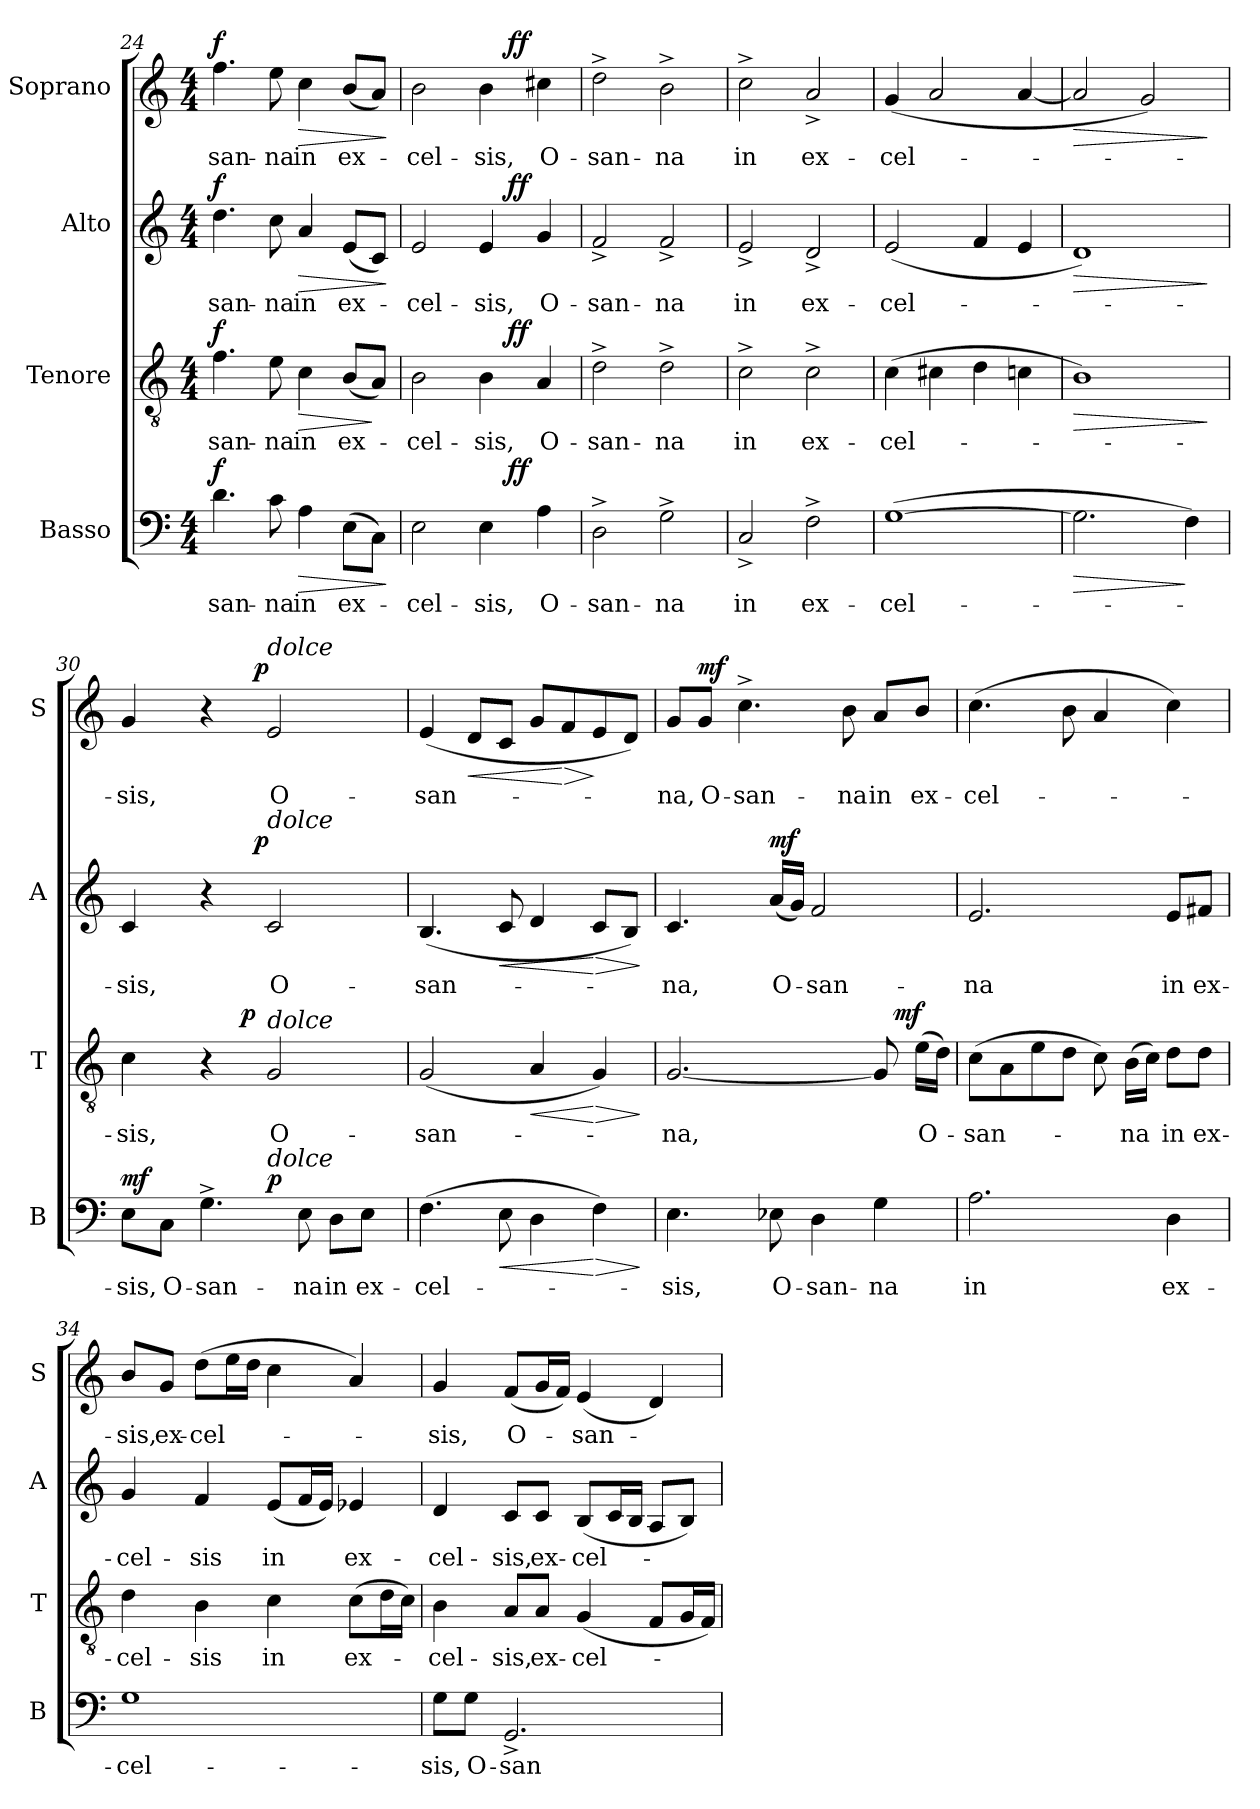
**kern	**text	**dynam	**kern	**text	**dynam	**kern	**text	**dynam	**kern	**text	**dynam
*part4	*part4	*part4	*part3	*part3	*part3	*part2	*part2	*part2	*part1	*part1	*part1
*staff4	*staff4	*staff4	*staff3	*staff3	*staff3	*staff2	*staff2	*staff2	*staff1	*staff1	*staff1
*I"Basso	*	*	*I"Tenore	*	*	*I"Alto	*	*	*I"Soprano	*	*
*I'B	*	*	*I'T	*	*	*I'A	*	*	*I'S	*	*
*clefF4	*	*	*clefGv2	*	*	*clefG2	*	*	*clefG2	*	*
*k[]	*	*	*k[]	*	*	*k[]	*	*	*k[]	*	*
*C:	*	*	*C:	*	*	*C:	*	*	*C:	*	*
*M4/4	*	*	*M4/4	*	*	*M4/4	*	*	*M4/4	*	*
=24	=24	=24	=24	=24	=24	=24	=24	=24	=24	=24	=24
!	!LO:LY:b	!LO:DY:a	!	!LO:LY:b	!LO:DY:a	!	!LO:LY:b	!LO:DY:a	!	!LO:LY:b	!LO:DY:a
4.d\	-san-	f	4.f\	-san-	f	4.dd\	-san-	f	4.ff\	-san-	f
!	!LO:LY:b	!	!	!LO:LY:b	!	!	!LO:LY:b	!	!	!LO:LY:b	!
8c\	-na	.	8e\	-na	.	8cc\	-na	.	8ee\	-na	.
!	!LO:LY:b	!LO:HP:b	!	!LO:LY:b	!LO:HP:b	!	!LO:LY:b	!LO:HP:b	!	!LO:LY:b	!LO:HP:b
4A\	in	>	4c\	in	>	4a/	in	>	4cc\	in	>
!	!LO:LY:b	!	!	!LO:LY:b	!	!	!LO:LY:b	!	!	!LO:LY:b	!
(>8E\L	ex-	.	(<8B/L	ex-	.	(<8e/L	ex-	.	(<8b/L	ex-	.
8C\J)	.	.	8A/J)	.	]	8c/J)	.	.	8a/J)	.	.
.	.	]	.	.	.	.	.	]	.	.	]
=25	=25	=25	=25	=25	=25	=25	=25	=25	=25	=25	=25
!	!LO:LY:b	!	!	!LO:LY:b	!	!	!LO:LY:b	!	!	!LO:LY:b	!
*^	*	*	*^	*	*	*^	*	*	*^	*	*
2E\	2ryy	-cel-	.	2B\	2ryy	-cel-	.	2e/	2ryy	-cel-	.	2b\	2ryy	-cel-	.
!	!	!LO:LY:b	!	!	!	!LO:LY:b	!	!	!	!LO:LY:b	!	!	!	!LO:LY:b	!
4E\	8ryy	-sis,	.	4B\	8ryy	-sis,	.	4e/	8ryy	-sis,	.	4b\	8ryy	-sis,	.
!	!	!	!LO:DY:a	!	!	!	!LO:DY:a	!	!	!	!LO:DY:a	!	!	!	!LO:DY:a
.	4.ryy	.	ff	.	4.ryy	.	ff	.	4.ryy	.	ff	.	4.ryy	.	ff
!	!	!LO:LY:b	!	!	!	!LO:LY:b	!	!	!	!LO:LY:b	!	!	!	!LO:LY:b	!
4A\	.	O-	.	4A/	.	O-	.	4g/	.	O-	.	4cc#X\	.	O-	.
=26	=26	=26	=26	=26	=26	=26	=26	=26	=26	=26	=26	=26	=26	=26	=26
!	!	!LO:LY:b	!	!	!	!LO:LY:b	!	!	!	!LO:LY:b	!	!	!	!LO:LY:b	!
*v	*v	*	*	*	*	*	*	*v	*v	*	*	*v	*v	*	*
*	*	*	*v	*v	*	*	*	*	*	*	*	*
2D^>\	-san-	.	2d^>\	-san-	.	2f^</	-san-	.	2dd^>\	-san-	.
!	!LO:LY:b	!	!	!LO:LY:b	!	!	!LO:LY:b	!	!	!LO:LY:b	!
2G^>\	-na	.	2d^>\	-na	.	2f^</	-na	.	2b^>\	-na	.
=27	=27	=27	=27	=27	=27	=27	=27	=27	=27	=27	=27
!	!LO:LY:b	!	!	!LO:LY:b	!	!	!LO:LY:b	!	!	!LO:LY:b	!
2C^</	in	.	2c^>\	in	.	2e^</	in	.	2cc^>\	in	.
!	!LO:LY:b	!	!	!LO:LY:b	!	!	!LO:LY:b	!	!	!LO:LY:b	!
2F^>\	ex-	.	2c^>\	ex-	.	2d^</	ex-	.	2a^</	ex-	.
=28	=28	=28	=28	=28	=28	=28	=28	=28	=28	=28	=28
!	!LO:LY:b	!	!	!LO:LY:b	!	!	!LO:LY:b	!	!	!LO:LY:b	!
(>[1G	-cel-	.	(>4c\	-cel-	.	(>2e/	-cel-	.	(>4g/	-cel-	.
.	.	.	4c#X\	.	.	.	.	.	2a/	.	.
.	.	.	4d\	.	.	4f/	.	.	.	.	.
.	.	.	4cn\	.	.	4e/	.	.	[4a/	.	.
!!LO:PB:g=z
=29	=29	=29	=29	=29	=29	=29	=29	=29	=29	=29	=29
!	!	!LO:HP:b	!	!	!LO:HP:b	!	!	!LO:HP:b	!	!	!LO:HP:b
2.G\]	.	>	1B)	.	>	1d)	.	>	2a/]	.	>
.	.	.	.	.	.	.	.	.	2g/)	.	.
4F\)	.	]	.	.	.	.	.	.	.	.	.
.	.	.	.	.	]	.	.	]	.	.	]
=30	=30	=30	=30	=30	=30	=30	=30	=30	=30	=30	=30
!	!LO:LY:b	!LO:DY:a	!	!LO:LY:b	!	!	!LO:LY:b	!	!	!LO:LY:b	!
*^	*	*	*^	*	*	*^	*	*	*^	*	*
8E\L	2ryy	-sis,	mf	4c\	4..ryy	-sis,	.	4c/	4...ryy	-sis,	.	4g/	4...ryy	-sis,	.
!	!	!LO:LY:b	!	!	!	!	!	!	!	!	!	!	!	!	!
8C\J	.	O-	.	.	.	.	.	.	.	.	.	.	.	.	.
!	!	!LO:LY:b	!	!	!	!	!	!	!	!	!	!	!	!	!
4.G^>\	.	-san-	.	4r	.	.	.	4r	.	.	.	4r	.	.	.
!	!	!	!	!	!	!	!LO:DY:a	!	!	!	!	!	!	!	!
.	.	.	.	.	2ryy	.	p	.	.	.	.	.	.	.	.
!	!	!	!	!	!	!	!	!	!	!	!LO:DY:a	!	!	!	!LO:DY:a
.	.	.	.	.	.	.	.	.	2ryy	.	p	.	2ryy	.	p
!	!	!	!	!	!	!	!	!	!	!	!	!LO:TX:a:i:t=dolce	!	!	!
!	!	!	!	!	!	!	!	!LO:TX:a:i:t=dolce	!	!	!	!	!	!	!
!	!	!	!	!LO:TX:a:i:t=dolce	!	!	!	!	!	!	!	!	!	!	!
!	!LO:TX:a:i:t=dolce	!	!	!	!	!	!	!	!	!	!	!	!	!	!
!	!	!	!LO:DY:a	!	!	!LO:LY:b	!	!	!	!LO:LY:b	!	!	!	!LO:LY:b	!
.	2ryy	.	p	2G/	.	O-	.	2c/	.	O-	.	2e/	.	O-	.
!	!	!LO:LY:b	!	!	!	!	!	!	!	!	!	!	!	!	!
8E\	.	-na	.	.	.	.	.	.	.	.	.	.	.	.	.
!	!	!LO:LY:b	!	!	!	!	!	!	!	!	!	!	!	!	!
8D\L	.	in	.	.	.	.	.	.	.	.	.	.	.	.	.
!	!	!LO:LY:b	!	!	!	!	!	!	!	!	!	!	!	!	!
8E\J	.	ex-	.	.	.	.	.	.	.	.	.	.	.	.	.
.	.	.	.	.	16ryy	.	.	.	.	.	.	.	.	.	.
.	.	.	.	.	.	.	.	.	32ryy	.	.	.	32ryy	.	.
=31	=31	=31	=31	=31	=31	=31	=31	=31	=31	=31	=31	=31	=31	=31	=31
!	!	!LO:LY:b	!	!	!	!LO:LY:b	!	!	!	!LO:LY:b	!	!	!	!LO:LY:b	!
*v	*v	*	*	*	*	*	*	*v	*v	*	*	*v	*v	*	*
*	*	*	*v	*v	*	*	*	*	*	*	*	*
(>4.F\	-cel-	.	(<2G/	-san-	.	(>4.B/	-san-	.	(>4e/	-san-	.
!	!	!	!	!	!	!	!	!	!	!	!LO:HP:b
.	.	.	.	.	.	.	.	.	8d/L	.	<
!	!	!LO:HP:b	!	!	!	!	!	!LO:HP:b	!	!	!
8E\	.	<	.	.	.	8c/	.	<	8c/J	.	.
!	!	!	!	!	!LO:HP:b	!	!	!	!	!	!
4D\	.	.	4A/	.	<	4d/	.	.	8g/L	.	.
!	!	!	!	!	!	!	!	!	!	!	!LO:HP:n=1:b
.	.	.	.	.	.	.	.	.	8f/	.	[ >
!	!	!LO:HP:n=1:b	!	!	!LO:HP:n=1:b	!	!	!LO:HP:n=1:b	!	!	!
4F\)	.	[ >	4G/)	.	[ >	8c/L	.	[ >	8e/	.	]
.	.	.	.	.	.	8B/J)	.	.	8d/J)	.	.
.	.	]	.	.	]	.	.	]	.	.	.
=32	=32	=32	=32	=32	=32	=32	=32	=32	=32	=32	=32
!	!LO:LY:b	!	!	!LO:LY:b	!	!	!LO:LY:b	!	!	!LO:LY:b	!
*	*	*	*^	*	*	*	*	*	*	*	*
4.E\	-sis,	.	[2.G/	2ryy	-na,	.	4.c/	-na,	.	8g/L	-na,	.
!	!	!	!	!	!	!	!	!	!	!	!LO:LY:b	!LO:DY:a
.	.	.	.	.	.	.	.	.	.	8g/J	O-	mf
!	!	!	!	!	!	!	!	!	!	!	!LO:LY:b	!
.	.	.	.	.	.	.	.	.	.	4.cc^>\	-san-	.
!	!LO:LY:b	!	!	!	!	!	!	!LO:LY:b	!LO:DY:a	!	!	!
8E-X\	O-	.	.	.	.	.	(<16a/LL	O-	mf	.	.	.
.	.	.	.	.	.	.	16g/JJ)	.	.	.	.	.
!	!LO:LY:b	!	!	!	!	!	!	!LO:LY:b	!	!	!	!
4D\	-san-	.	.	4ryy	.	.	2f/	-san-	.	.	.	.
!	!	!	!	!	!	!	!	!	!	!	!LO:LY:b	!
.	.	.	.	.	.	.	.	.	.	8b\	-na	.
!	!LO:LY:b	!	!	!	!	!	!	!	!	!	!LO:LY:b	!
4G\	-na	.	8G/]	16ryy	.	.	.	.	.	8a/L	in	.
!	!	!	!	!	!	!LO:DY:a	!	!	!	!	!	!
.	.	.	.	8.ryy	.	mf	.	.	.	.	.	.
!	!	!	!	!	!LO:LY:b	!	!	!	!	!	!LO:LY:b	!
.	.	.	(>16e\LL	.	O-	.	.	.	.	8b/J	ex-	.
.	.	.	16d\JJ)	.	.	.	.	.	.	.	.	.
!!LO:LB:g=z
=33	=33	=33	=33	=33	=33	=33	=33	=33	=33	=33	=33	=33
!	!LO:LY:b	!	!	!	!LO:LY:b	!	!	!LO:LY:b	!	!	!LO:LY:b	!
*	*	*	*v	*v	*	*	*	*	*	*	*	*
2.A\	in	.	(>8c\L	-san-	.	2.e/	-na	.	(>4.cc\	-cel-	.
.	.	.	8A\	.	.	.	.	.	.	.	.
.	.	.	8e\	.	.	.	.	.	.	.	.
.	.	.	8d\J	.	.	.	.	.	8b\	.	.
.	.	.	8c\)	.	.	.	.	.	4a/	.	.
!	!	!	!	!LO:LY:b	!	!	!	!	!	!	!
.	.	.	(>16B\LL	-na	.	.	.	.	.	.	.
.	.	.	16c\JJ)	.	.	.	.	.	.	.	.
!	!LO:LY:b	!	!	!LO:LY:b	!	!	!LO:LY:b	!	!	!	!
4D\	ex-	.	8d\L	in	.	8e/L	in	.	4cc\)	.	.
!	!	!	!	!LO:LY:b	!	!	!LO:LY:b	!	!	!	!
.	.	.	8d\J	ex-	.	8f#X/J	ex-	.	.	.	.
=34	=34	=34	=34	=34	=34	=34	=34	=34	=34	=34	=34
!	!LO:LY:b	!	!	!LO:LY:b	!	!	!LO:LY:b	!	!	!LO:LY:b	!
1G	-cel-	.	4d\	-cel-	.	4g/	-cel-	.	8b/L	-sis,	.
!	!	!	!	!	!	!	!	!	!	!LO:LY:b	!
.	.	.	.	.	.	.	.	.	8g/J	ex-	.
!	!	!	!	!LO:LY:b	!	!	!LO:LY:b	!	!	!LO:LY:b	!
.	.	.	4B\	-sis	.	4f/	-sis	.	(>8dd\L	-cel-	.
.	.	.	.	.	.	.	.	.	16ee\L	.	.
.	.	.	.	.	.	.	.	.	16dd\JJ	.	.
!	!	!	!	!LO:LY:b	!	!	!LO:LY:b	!	!	!	!
.	.	.	4c\	in	.	(<8e/L	in	.	4cc\	.	.
.	.	.	.	.	.	16f/L	.	.	.	.	.
.	.	.	.	.	.	16e/JJ)	.	.	.	.	.
!	!	!	!	!LO:LY:b	!	!	!LO:LY:b	!	!	!	!
.	.	.	(>8c\L	ex-	.	4e-X/	ex-	.	4a/)	.	.
.	.	.	16d\L	.	.	.	.	.	.	.	.
.	.	.	16c\JJ)	.	.	.	.	.	.	.	.
=35	=35	=35	=35	=35	=35	=35	=35	=35	=35	=35	=35
!	!LO:LY:b	!	!	!LO:LY:b	!	!	!LO:LY:b	!	!	!LO:LY:b	!
8G\L	-sis,	.	4B\	-cel-	.	4d/	-cel-	.	4g/	-sis,	.
!	!LO:LY:b	!	!	!	!	!	!	!	!	!	!
8G\J	O-	.	.	.	.	.	.	.	.	.	.
!	!LO:LY:b	!	!	!LO:LY:b	!	!	!LO:LY:b	!	!	!LO:LY:b	!
2.GG^</	-san-	.	8A/L	-sis,	.	8c/L	-sis,	.	(<8f/L	O-	.
!	!	!	!	!LO:LY:b	!	!	!LO:LY:b	!	!	!	!
.	.	.	8A/J	ex-	.	8c/J	ex-	.	16g/L	.	.
.	.	.	.	.	.	.	.	.	16f/JJ)	.	.
!	!	!	!	!LO:LY:b	!	!	!LO:LY:b	!	!	!LO:LY:b	!
.	.	.	(>4G/	-cel-	.	(>8B/L	-cel-	.	(<4e/	-san-	.
.	.	.	.	.	.	16c/L	.	.	.	.	.
.	.	.	.	.	.	16B/JJ	.	.	.	.	.
.	.	.	8F/L	.	.	8A/L	.	.	4d/)	.	.
.	.	.	16G/L	.	.	8B/J)	.	.	.	.	.
.	.	.	16F/JJ)	.	.	.	.	.	.	.	.
=	=	=	=	=	=	=	=	=	=	=	=
*-	*-	*-	*-	*-	*-	*-	*-	*-	*-	*-	*-
